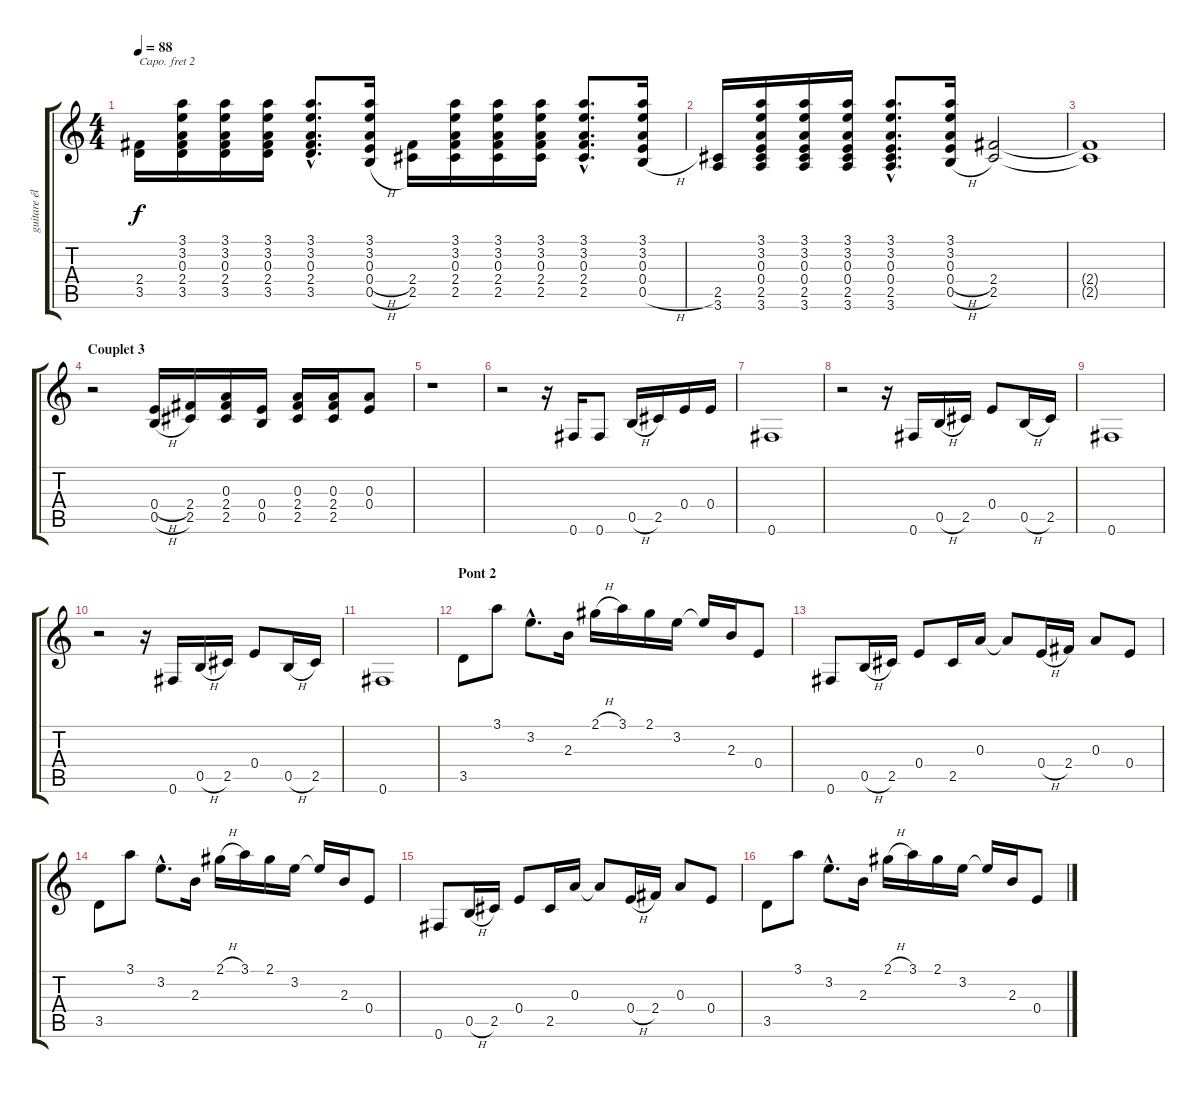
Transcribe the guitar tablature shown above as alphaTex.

\track ("guitare électrique" "guitare él") {instrument electricguitarclean}
\staff {score tabs}
\capo 2
\tuning (E4 B3 G3 D3 A2 E2) {hide}
\ts (4 4)
\tempo 88
\clef g2
\ks c
(2.4 3.5).16{dy f} (3.1 3.2 0.3 2.4 3.5).16 (3.1 3.2 0.3 2.4 3.5).16 (3.1 3.2 0.3 2.4 3.5).16 (3.1{hac} 3.2{hac} 0.3{hac} 2.4{hac} 3.5{hac}).8{d} (3.1 3.2 0.3 0.4{h} 0.5{h}).16 (2.4 2.5).16 (3.1 3.2 0.3 2.4 2.5).16 (3.1 3.2 0.3 2.4 2.5).16 (3.1 3.2 0.3 2.4 2.5).16 (3.1{hac} 3.2{hac} 0.3{hac} 2.4{hac} 2.5{hac}).8{d} (3.1 3.2 0.3 0.4 0.5{h}).16 |
(2.5 3.6).16 (3.1 3.2 0.3 0.4 2.5 3.6).16 (3.1 3.2 0.3 0.4 2.5 3.6).16 (3.1 3.2 0.3 0.4 2.5 3.6).16 (3.1{hac} 3.2{hac} 0.3{hac} 0.4{hac} 2.5{hac} 3.6{hac}).8{d} (3.1 3.2 0.3 0.4{h} 0.5{h}).16 (2.4 2.5).2 |
(2.4{t} 2.5{t}).1 |
\section ("" "Couplet 3")
r.2 (0.4{h} 0.5{h}).16 (2.4 2.5).16 (0.3 2.4 2.5).16 (0.4 0.5).16 (0.3 2.4 2.5).16 (0.3 2.4 2.5).16 (0.3 0.4).8 |
r.1 |
r.2 r.16 0.6.16 0.6.8 0.5{h}.16 2.5.16 0.4.16 0.4.16 |
0.6.1 |
r.2 r.16 0.6.16 0.5{h}.16 2.5.16 0.4.8 0.5{h}.16 2.5.16 |
0.6.1 |
r.2 r.16 0.6.16 0.5{h}.16 2.5.16 0.4.8 0.5{h}.16 2.5.16 |
0.6.1 |
\section ("" "Pont 2")
3.5.8 3.1.8 3.2{hac}.8{d} 2.3.16 2.1{h}.16 3.1.16 2.1.16 3.2.16 3.2{t}.16 2.3.16 0.4.8 |
0.6.8 0.5{h}.16 2.5.16 0.4.8 2.5.16 0.3.16 0.3{t}.8 0.4{h}.16 2.4.16 0.3.8 0.4.8 |
3.5.8 3.1.8 3.2{hac}.8{d} 2.3.16 2.1{h}.16 3.1.16 2.1.16 3.2.16 3.2{t}.16 2.3.16 0.4.8 |
0.6.8 0.5{h}.16 2.5.16 0.4.8 2.5.16 0.3.16 0.3{t}.8 0.4{h}.16 2.4.16 0.3.8 0.4.8 |
3.5.8 3.1.8 3.2{hac}.8{d} 2.3.16 2.1{h}.16 3.1.16 2.1.16 3.2.16 3.2{t}.16 2.3.16 0.4.8
